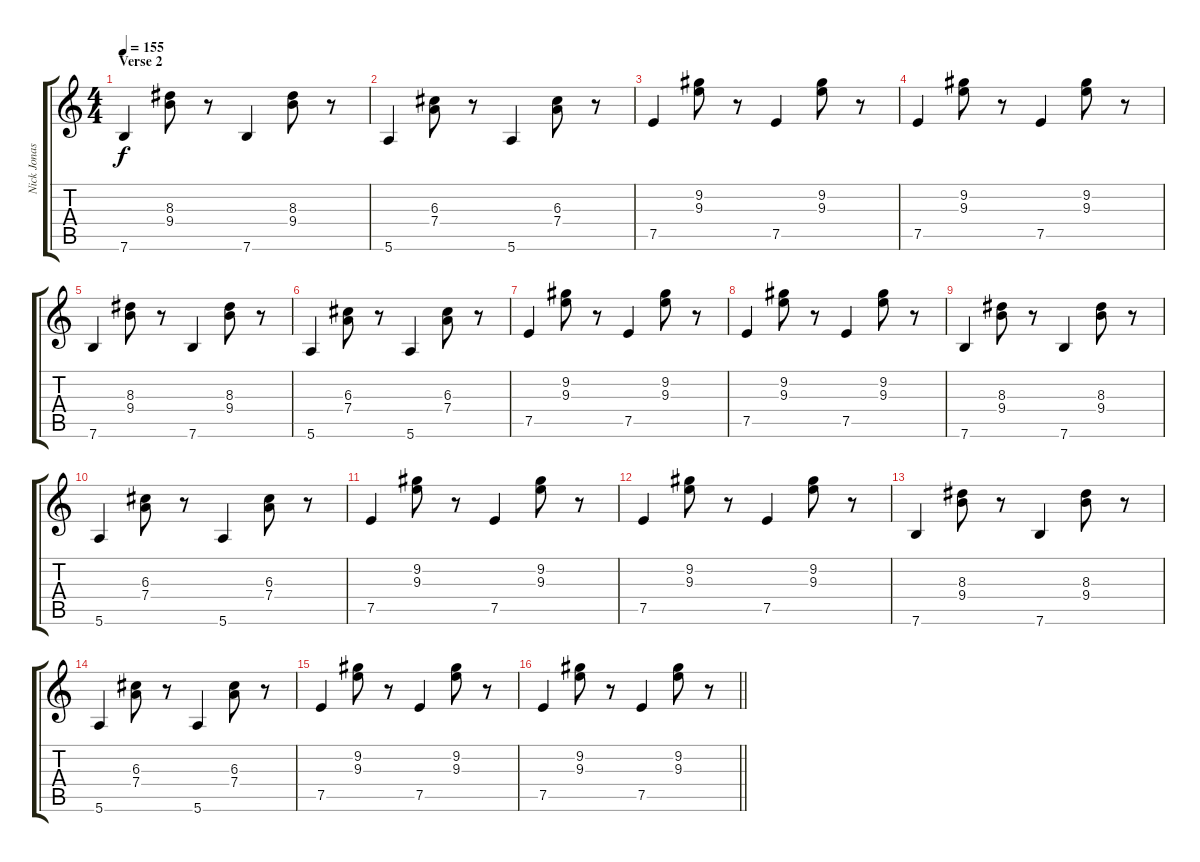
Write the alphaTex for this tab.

\track ("Nick Jonas - Guitar" "Nick Jonas") {instrument acousticguitarnylon}
\staff {score tabs}
\tuning (E4 B3 G3 D3 A2 E2) {hide}
\ts (4 4)
\section ("" "Verse 2")
\tempo 155
\clef g2
\ks c
7.6.4{dy f} (8.3 9.4).8 r.8 7.6.4 (8.3 9.4).8 r.8 |
5.6.4 (6.3 7.4).8 r.8 5.6.4 (6.3 7.4).8 r.8 |
7.5.4 (9.2 9.3).8 r.8 7.5.4 (9.2 9.3).8 r.8 |
7.5.4 (9.2 9.3).8 r.8 7.5.4 (9.2 9.3).8 r.8 |
7.6.4 (8.3 9.4).8 r.8 7.6.4 (8.3 9.4).8 r.8 |
5.6.4 (6.3 7.4).8 r.8 5.6.4 (6.3 7.4).8 r.8 |
7.5.4 (9.2 9.3).8 r.8 7.5.4 (9.2 9.3).8 r.8 |
7.5.4 (9.2 9.3).8 r.8 7.5.4 (9.2 9.3).8 r.8 |
7.6.4 (8.3 9.4).8 r.8 7.6.4 (8.3 9.4).8 r.8 |
5.6.4 (6.3 7.4).8 r.8 5.6.4 (6.3 7.4).8 r.8 |
7.5.4 (9.2 9.3).8 r.8 7.5.4 (9.2 9.3).8 r.8 |
7.5.4 (9.2 9.3).8 r.8 7.5.4 (9.2 9.3).8 r.8 |
7.6.4 (8.3 9.4).8 r.8 7.6.4 (8.3 9.4).8 r.8 |
5.6.4 (6.3 7.4).8 r.8 5.6.4 (6.3 7.4).8 r.8 |
7.5.4 (9.2 9.3).8 r.8 7.5.4 (9.2 9.3).8 r.8 |
\barLineRight lightlight
7.5.4 (9.2 9.3).8 r.8 7.5.4 (9.2 9.3).8 r.8
